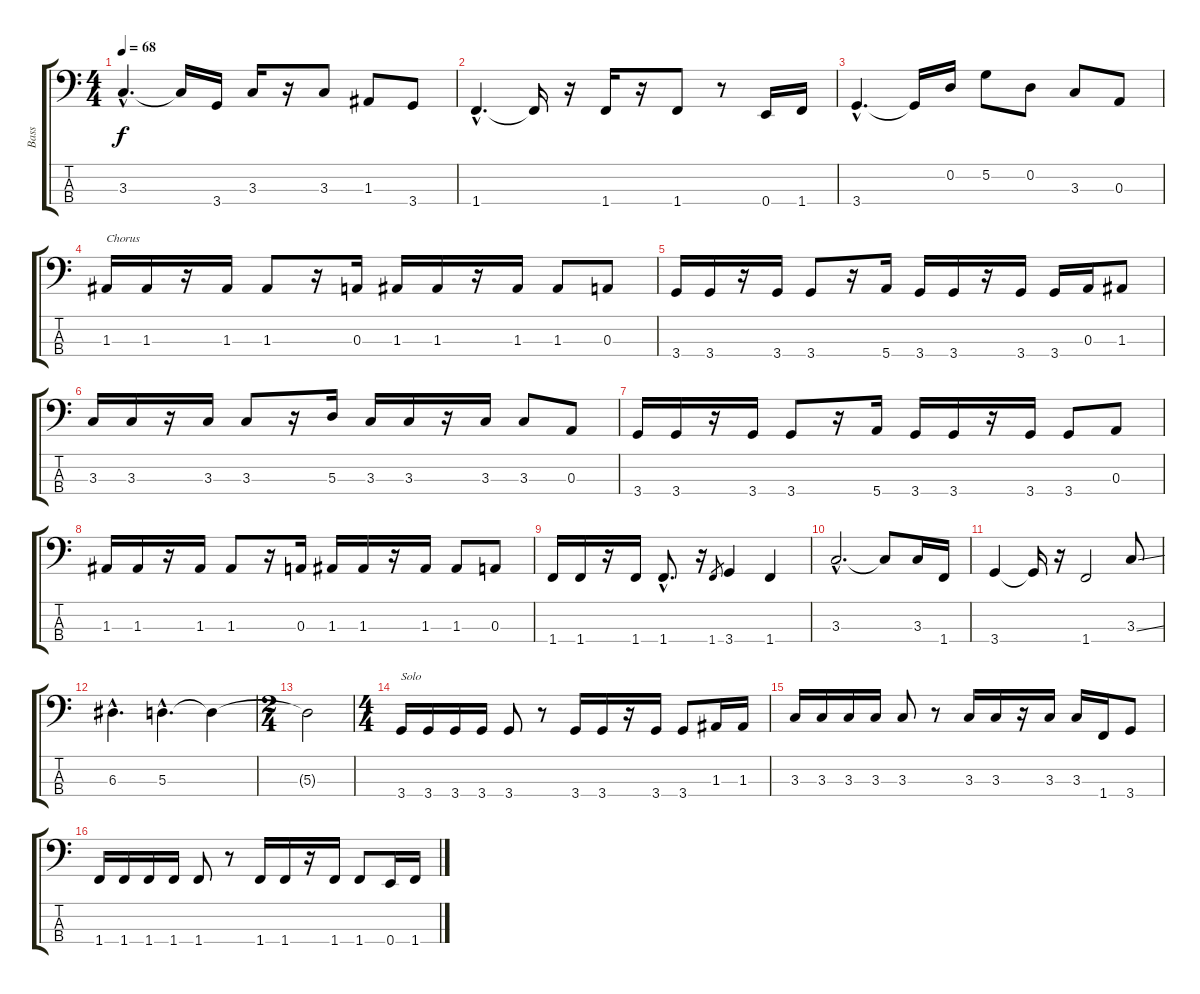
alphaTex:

\track ("Bass" "Bass") {instrument electricbassfinger}
\staff {score tabs}
\tuning (G2 D2 A1 E1) {hide}
\ts (4 4)
\tempo 68
\clef f4
\ks c
3.3{hac}.4{d dy f} 3.3{t}.16 3.4.16 3.3.16 r.16 3.3.8 1.3.8 3.4.8 |
1.4{hac}.4{d} 1.4{t}.16 r.16 1.4.16 r.16 1.4.8 r.8 0.4.16 1.4.16 |
3.4{hac}.4{d} 3.4{t}.16 0.2.16 5.2.8 0.2.8 3.3.8 0.3.8 |
1.3.16{txt "Chorus"} 1.3.16 r.16 1.3.16 1.3.8 r.16 0.3.16 1.3.16 1.3.16 r.16 1.3.16 1.3.8 0.3.8 |
3.4.16 3.4.16 r.16 3.4.16 3.4.8 r.16 5.4.16 3.4.16 3.4.16 r.16 3.4.16 3.4.16 0.3.16 1.3.8 |
3.3.16 3.3.16 r.16 3.3.16 3.3.8 r.16 5.3.16 3.3.16 3.3.16 r.16 3.3.16 3.3.8 0.3.8 |
3.4.16 3.4.16 r.16 3.4.16 3.4.8 r.16 5.4.16 3.4.16 3.4.16 r.16 3.4.16 3.4.8 0.3.8 |
1.3.16 1.3.16 r.16 1.3.16 1.3.8 r.16 0.3.16 1.3.16 1.3.16 r.16 1.3.16 1.3.8 0.3.8 |
1.4.16 1.4.16 r.16 1.4.16 1.4{hac}.8{d} r.16 1.4.8{gr} 3.4.4 1.4.4 |
3.3{hac}.2{d} 3.3{t}.8 3.3.16 1.4.16 |
3.4.4 3.4{t}.16 r.16 1.4.2 3.3{ss}.8 |
6.3{hac}.4{d} 5.3{hac}.4{d} 5.3{t}.4 |
\ts (2 4)
5.3{t}.2 |
\ts (4 4)
3.4.16{txt "Solo"} 3.4.16 3.4.16 3.4.16 3.4.8 r.8 3.4.16 3.4.16 r.16 3.4.16 3.4.8 1.3.16 1.3.16 |
3.3.16 3.3.16 3.3.16 3.3.16 3.3.8 r.8 3.3.16 3.3.16 r.16 3.3.16 3.3.16 1.4.16 3.4.8 |
1.4.16 1.4.16 1.4.16 1.4.16 1.4.8 r.8 1.4.16 1.4.16 r.16 1.4.16 1.4.8 0.4.16 1.4.16
